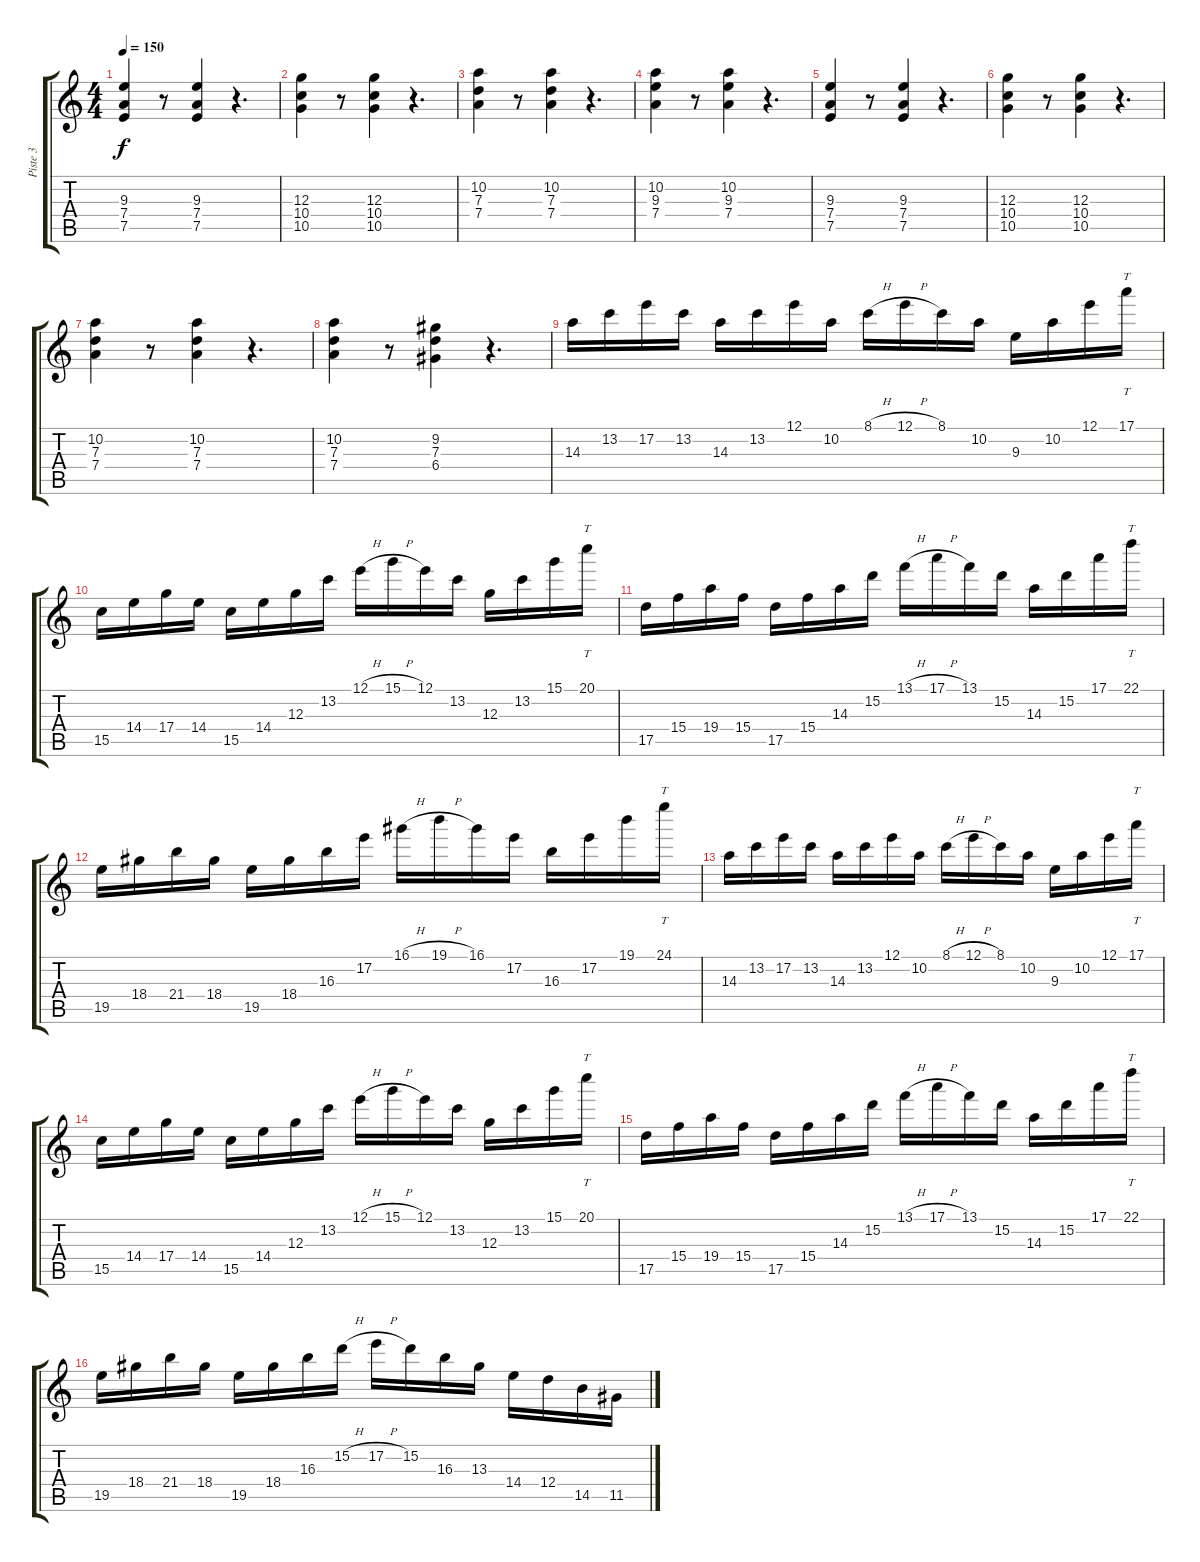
\track ("Piste 3" "Piste 3") {instrument distortionguitar}
\staff {score tabs}
\tuning (E4 B3 G3 D3 A2 E2) {hide}
\ts (4 4)
\tempo 150
\clef g2
\ks c
(9.3 7.4 7.5).4{dy f} r.8 (9.3 7.4 7.5).4 r.4{d} |
(12.3 10.4 10.5).4 r.8 (12.3 10.4 10.5).4 r.4{d} |
(10.2 7.3 7.4).4 r.8 (10.2 7.3 7.4).4 r.4{d} |
(10.2 9.3 7.4).4 r.8 (10.2 9.3 7.4).4 r.4{d} |
(9.3 7.4 7.5).4 r.8 (9.3 7.4 7.5).4 r.4{d} |
(12.3 10.4 10.5).4 r.8 (12.3 10.4 10.5).4 r.4{d} |
(10.2 7.3 7.4).4 r.8 (10.2 7.3 7.4).4 r.4{d} |
(10.2 7.3 7.4).4 r.8 (9.2 7.3 6.4).4 r.4{d} |
14.3.16 13.2.16 17.2.16 13.2.16 14.3.16 13.2.16 12.1.16 10.2.16 8.1{h}.16 12.1{h}.16 8.1.16 10.2.16 9.3.16 10.2.16 12.1.16 17.1.16{tt} |
15.5.16 14.4.16 17.4.16 14.4.16 15.5.16 14.4.16 12.3.16 13.2.16 12.1{h}.16 15.1{h}.16 12.1.16 13.2.16 12.3.16 13.2.16 15.1.16 20.1.16{tt} |
17.5.16 15.4.16 19.4.16 15.4.16 17.5.16 15.4.16 14.3.16 15.2.16 13.1{h}.16 17.1{h}.16 13.1.16 15.2.16 14.3.16 15.2.16 17.1.16 22.1.16{tt} |
19.5.16 18.4.16 21.4.16 18.4.16 19.5.16 18.4.16 16.3.16 17.2.16 16.1{h}.16 19.1{h}.16 16.1.16 17.2.16 16.3.16 17.2.16 19.1.16 24.1.16{tt} |
14.3.16 13.2.16 17.2.16 13.2.16 14.3.16 13.2.16 12.1.16 10.2.16 8.1{h}.16 12.1{h}.16 8.1.16 10.2.16 9.3.16 10.2.16 12.1.16 17.1.16{tt} |
15.5.16 14.4.16 17.4.16 14.4.16 15.5.16 14.4.16 12.3.16 13.2.16 12.1{h}.16 15.1{h}.16 12.1.16 13.2.16 12.3.16 13.2.16 15.1.16 20.1.16{tt} |
17.5.16 15.4.16 19.4.16 15.4.16 17.5.16 15.4.16 14.3.16 15.2.16 13.1{h}.16 17.1{h}.16 13.1.16 15.2.16 14.3.16 15.2.16 17.1.16 22.1.16{tt} |
19.5.16 18.4.16 21.4.16 18.4.16 19.5.16 18.4.16 16.3.16 15.2{h}.16 17.2{h}.16 15.2.16 16.3.16 13.3.16 14.4.16 12.4.16 14.5.16 11.5.16
